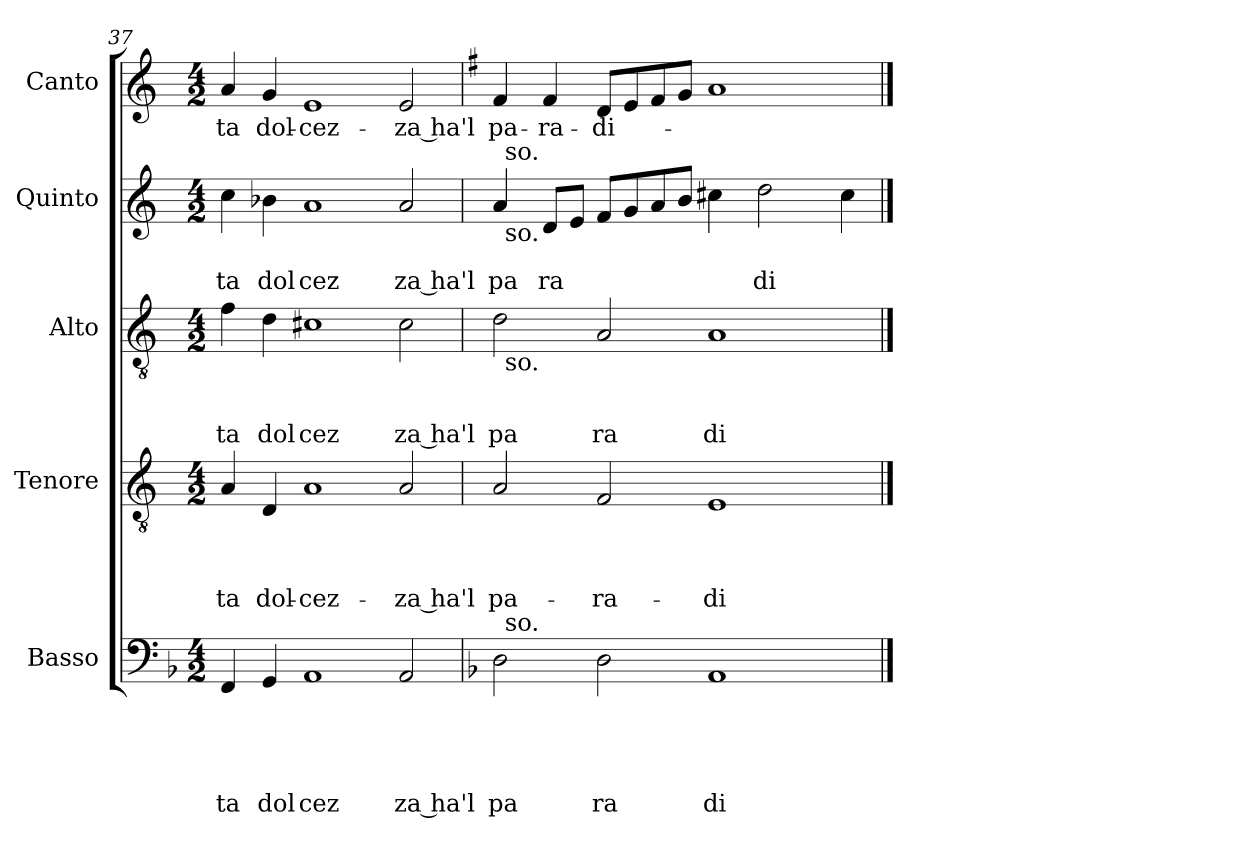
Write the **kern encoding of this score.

**kern	**text	**text	**text	**text	**text	**kern	**text	**text	**text	**text	**kern	**text	**text	**text	**kern	**text	**text	**kern	**text
*part5	*part5	*part5	*part5	*part5	*part5	*part4	*part4	*part4	*part4	*part4	*part3	*part3	*part3	*part3	*part2	*part2	*part2	*part1	*part1
*staff5	*staff5	*staff5	*staff5	*staff5	*staff5	*staff4	*staff4	*staff4	*staff4	*staff4	*staff3	*staff3	*staff3	*staff3	*staff2	*staff2	*staff2	*staff1	*staff1
*I"Basso	*	*	*	*	*	*I"Tenore	*	*	*	*	*I"Alto	*	*	*	*I"Quinto	*	*	*I"Canto	*
*clefF4	*	*	*	*	*	*clefGv2	*	*	*	*	*clefGv2	*	*	*	*clefG2	*	*	*clefG2	*
*	*	*	*	*	*	*ITrd-3c-5	*	*	*	*	*ITrd-3c-5	*	*	*	*ITrd-3c-5	*	*	*ITrd-3c-5	*
*k[b-]	*	*	*	*	*	*k[b-]	*	*	*	*	*k[b-]	*	*	*	*k[b-]	*	*	*k[b-]	*
*F:	*	*	*	*	*	*F:	*	*	*	*	*F:	*	*	*	*F:	*	*	*F:	*
*M4/2	*	*	*	*	*	*M4/2	*	*	*	*	*M4/2	*	*	*	*M4/2	*	*	*M4/2	*
=37	=37	=37	=37	=37	=37	=37	=37	=37	=37	=37	=37	=37	=37	=37	=37	=37	=37	=37	=37
!	!	!	!	!	!LO:LY:b	!	!	!	!	!LO:LY:b	!	!	!	!LO:LY:b	!	!	!LO:LY:b	!	!LO:LY:b
4FF/	.	.	.	.	ta	4d/	.	.	.	-ta	4b-\	.	.	ta	4ff\	.	ta	4dd/	-ta
!	!	!	!	!	!LO:LY:b	!	!	!	!	!LO:LY:b	!	!	!	!LO:LY:b	!	!	!LO:LY:b	!	!LO:LY:b
4GG/	.	.	.	.	dol	4G/	.	.	.	dol-	4g\	.	.	dol	4ee-X\	.	dol	4cc/	dol-
!	!	!	!	!	!LO:LY:b	!	!	!	!	!LO:LY:b	!	!	!	!LO:LY:b	!	!	!LO:LY:b	!	!LO:LY:b
1AA	.	.	.	.	cez	1d	.	.	.	-cez-	1f#X	.	.	cez	1dd	.	cez	1a	-cez-
!	!	!	!	!	!LO:LY:b:rj	!	!	!	!	!LO:LY:b:rj	!	!	!	!LO:LY:b:rj	!	!	!LO:LY:b:rj	!	!LO:LY:b:rj
2AA/	.	.	.	.	za ha'l	2d/	.	.	.	-za ha'l	2f#\	.	.	za ha'l	2dd/	.	za ha'l	2a/	-za ha'l
=38	=38	=38	=38	=38	=38	=38	=38	=38	=38	=38	=38	=38	=38	=38	=38	=38	=38	=38	=38
*	*	*	*	*	*	*	*	*	*	*	*	*	*	*	*	*	*	*k[]	*
*	*	*	*	*	*	*	*	*	*	*	*	*	*	*	*	*	*	*C:	*
!	!	!	!	!	!LO:LY:b	!	!	!	!	!LO:LY:b	!	!	!	!LO:LY:b	!	!	!LO:LY:b	!	!LO:LY:b
*^	*	*	*	*	*	*	*	*	*	*	*^	*	*	*	*^	*	*	*	*
2D\	32ryy	.	.	.	.	pa	2d/	.	.	.	pa-	2g\	32ryy	.	.	pa	4dd/	32ryy	.	pa	4b/	pa-
!	!	!	!	!	!	!	!	!	!	!	!	!	!	!	!	!	!	!LO:TX:b:t=so.	!	!	!	!
!	!	!	!	!	!	!	!	!	!	!	!	!	!	!	!	!	!	!LO:TX:a:t=so.	!	!	!	!
!	!	!	!	!	!	!	!	!	!	!	!	!	!LO:TX:b:t=so.	!	!	!	!	!	!	!	!	!
!	!LO:TX:a:t=so.	!	!	!	!	!	!	!	!	!	!	!	!	!	!	!	!	!	!	!	!	!
.	1ryy	.	.	.	.	.	.	.	.	.	.	.	1ryy	.	.	.	.	1ryy	.	.	.	.
!	!	!	!	!	!	!	!	!	!	!	!	!	!	!	!	!	!	!	!	!LO:LY:b	!	!LO:LY:b
.	.	.	.	.	.	.	.	.	.	.	.	.	.	.	.	.	8g/L	.	.	ra	4b/	-ra-
.	.	.	.	.	.	.	.	.	.	.	.	.	.	.	.	.	8a/J	.	.	.	.	.
!	!	!	!	!	!	!LO:LY:b	!	!	!	!	!LO:LY:b	!	!	!	!	!LO:LY:b	!	!	!	!	!	!LO:LY:b
2D\	.	.	.	.	.	ra	2B-/	.	.	.	-ra-	2d/	.	.	.	ra	8b-/L	.	.	.	8g/L	-di-
.	.	.	.	.	.	.	.	.	.	.	.	.	.	.	.	.	8cc/	.	.	.	8a/	.
.	.	.	.	.	.	.	.	.	.	.	.	.	.	.	.	.	8dd/	.	.	.	8b/	.
.	.	.	.	.	.	.	.	.	.	.	.	.	.	.	.	.	8ee/J	.	.	.	8cc/J	.
!	!	!	!	!	!	!LO:LY:b	!	!	!	!	!LO:LY:b	!	!	!	!	!LO:LY:b	!	!	!	!	!	!
1AA	.	.	.	.	.	di	1A	.	.	.	-di-	1d	.	.	.	di	4ff#X\	.	.	.	1dd	.
.	2ryy	.	.	.	.	.	.	.	.	.	.	.	2ryy	.	.	.	.	2ryy	.	.	.	.
!	!	!	!	!	!	!	!	!	!	!	!	!	!	!	!	!	!	!	!	!LO:LY:b	!	!
.	.	.	.	.	.	.	.	.	.	.	.	.	.	.	.	.	2gg\	.	.	di	.	.
.	4...ryy	.	.	.	.	.	.	.	.	.	.	.	4...ryy	.	.	.	.	4...ryy	.	.	.	.
.	.	.	.	.	.	.	.	.	.	.	.	.	.	.	.	.	4ff#\	.	.	.	.	.
*	*	*	*	*	*	*	*	*	*	*	*	*v	*v	*	*	*	*	*	*	*	*	*
*v	*v	*	*	*	*	*	*	*	*	*	*	*	*	*	*	*v	*v	*	*	*	*
==	==	==	==	==	==	==	==	==	==	==	==	==	==	==	==	==	==	==	==
*-	*-	*-	*-	*-	*-	*-	*-	*-	*-	*-	*-	*-	*-	*-	*-	*-	*-	*-	*-
